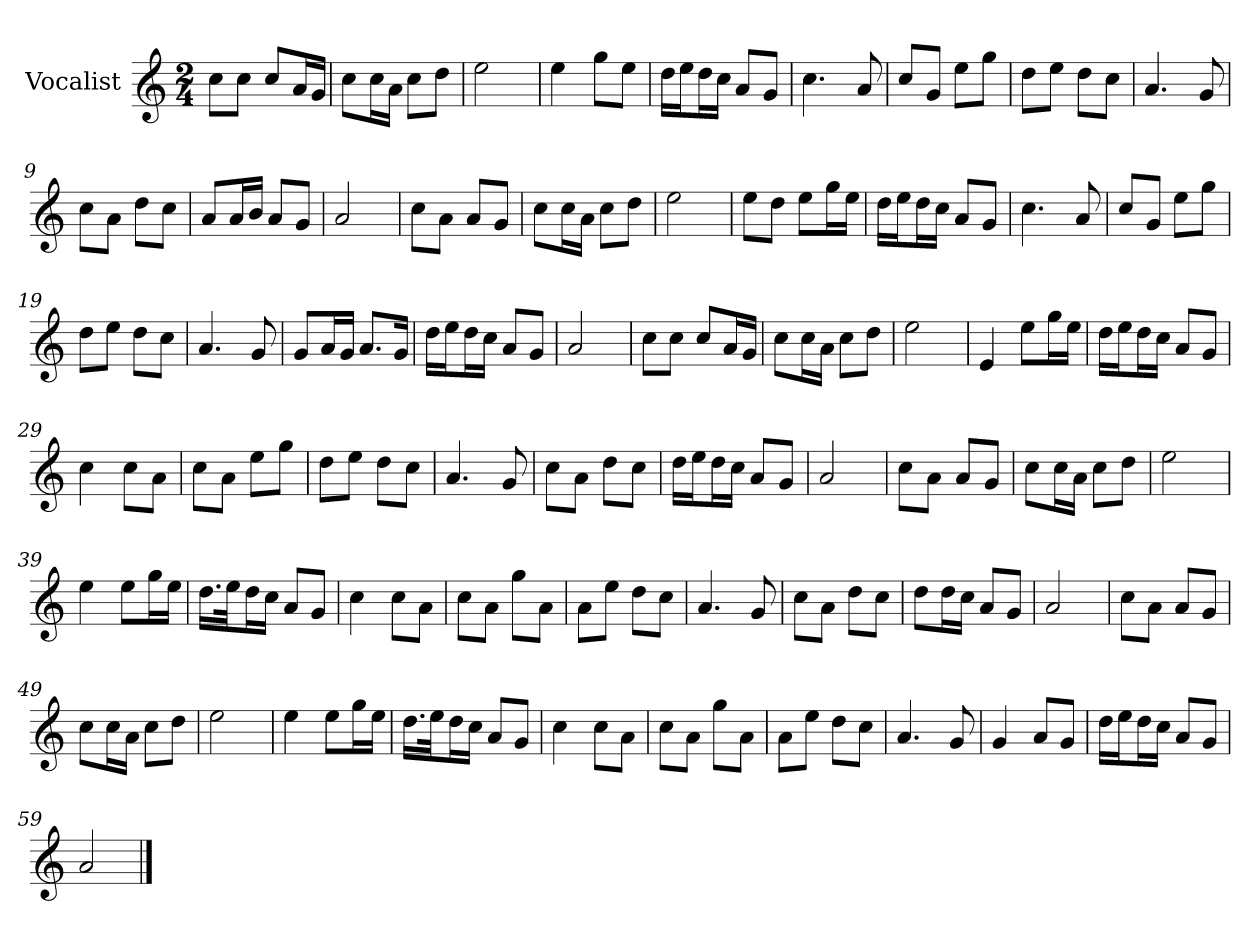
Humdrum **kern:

**kern
*part1
*staff1
*I"Vocalist
*k[]
*C:
*M2/4
=
8ccL
8ccJ
8ccL
16aL
16gJJ
=1
8ccL
16ccL
16aJJ
8ccL
8ddJ
=2
2ee
=3
4ee
8ggL
8eeJ
=4
16ddLL
16eeJ
16ddL
16ccJJ
8aL
8gJ
=5
4.cc
8a
=6
8ccL
8gJ
8eeL
8ggJ
=7
8ddL
8eeJ
8ddL
8ccJ
=8
4.a
8g
=9
8ccL
8aJ
8ddL
8ccJ
=10
8aL
16aL
16bJJ
8aL
8gJ
=11
2a
=12
8ccL
8aJ
8aL
8gJ
=13
8ccL
16ccL
16aJJ
8ccL
8ddJ
=14
2ee
=15
8eeL
8ddJ
8eeL
16ggL
16eeJJ
=16
16ddLL
16eeJ
16ddL
16ccJJ
8aL
8gJ
=17
4.cc
8a
=18
8ccL
8gJ
8eeL
8ggJ
=19
8ddL
8eeJ
8ddL
8ccJ
=20
4.a
8g
=21
8gL
16aL
16gJJ
8.aL
16gJk
=22
16ddLL
16eeJ
16ddL
16ccJJ
8aL
8gJ
=23
2a
=24
8ccL
8ccJ
8ccL
16aL
16gJJ
=25
8ccL
16ccL
16aJJ
8ccL
8ddJ
=26
2ee
=27
4e
8eeL
16ggL
16eeJJ
=28
16ddLL
16eeJ
16ddL
16ccJJ
8aL
8gJ
=29
4cc
8ccL
8aJ
=30
8ccL
8aJ
8eeL
8ggJ
=31
8ddL
8eeJ
8ddL
8ccJ
=32
4.a
8g
=33
8ccL
8aJ
8ddL
8ccJ
=34
16ddLL
16eeJ
16ddL
16ccJJ
8aL
8gJ
=35
2a
=36
8ccL
8aJ
8aL
8gJ
=37
8ccL
16ccL
16aJJ
8ccL
8ddJ
=38
2ee
=39
4ee
8eeL
16ggL
16eeJJ
=40
16.ddLL
32eeJk
16ddL
16ccJJ
8aL
8gJ
=41
4cc
8ccL
8aJ
=42
8ccL
8aJ
8ggL
8aJ
=43
8aL
8eeJ
8ddL
8ccJ
=44
4.a
8g
=45
8ccL
8aJ
8ddL
8ccJ
=46
8ddL
16ddL
16ccJJ
8aL
8gJ
=47
2a
=48
8ccL
8aJ
8aL
8gJ
=49
8ccL
16ccL
16aJJ
8ccL
8ddJ
=50
2ee
=51
4ee
8eeL
16ggL
16eeJJ
=52
16.ddLL
32eeJk
16ddL
16ccJJ
8aL
8gJ
=53
4cc
8ccL
8aJ
=54
8ccL
8aJ
8ggL
8aJ
=55
8aL
8eeJ
8ddL
8ccJ
=56
4.a
8g
=57
4g
8aL
8gJ
=58
16ddLL
16eeJ
16ddL
16ccJJ
8aL
8gJ
=59
2a
==
*-
